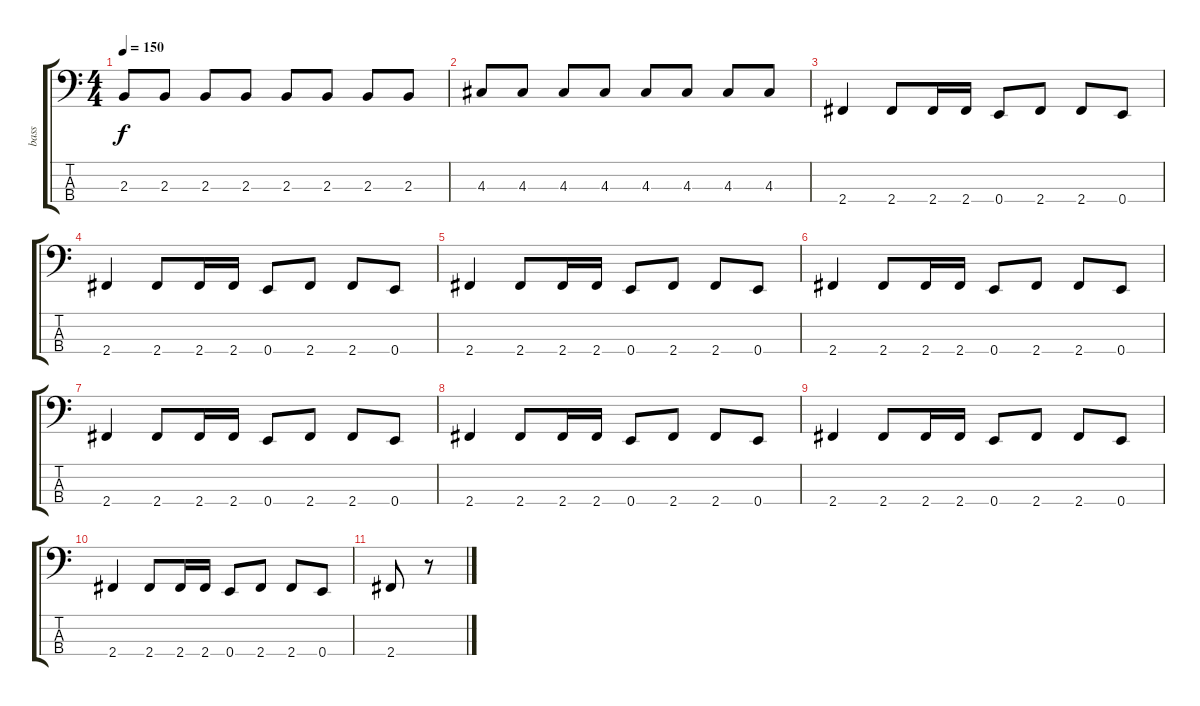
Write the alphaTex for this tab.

\track ("bass" "bass") {instrument electricbasspick}
\staff {score tabs}
\tuning (G2 D2 A1 E1) {hide}
\ts (4 4)
\tempo 150
\clef f4
\ks c
2.3.8{dy f} 2.3.8 2.3.8 2.3.8 2.3.8 2.3.8 2.3.8 2.3.8 |
4.3.8 4.3.8 4.3.8 4.3.8 4.3.8 4.3.8 4.3.8 4.3.8 |
2.4.4 2.4.8 2.4.16 2.4.16 0.4.8 2.4.8 2.4.8 0.4.8 |
2.4.4 2.4.8 2.4.16 2.4.16 0.4.8 2.4.8 2.4.8 0.4.8 |
2.4.4 2.4.8 2.4.16 2.4.16 0.4.8 2.4.8 2.4.8 0.4.8 |
2.4.4 2.4.8 2.4.16 2.4.16 0.4.8 2.4.8 2.4.8 0.4.8 |
2.4.4 2.4.8 2.4.16 2.4.16 0.4.8 2.4.8 2.4.8 0.4.8 |
2.4.4 2.4.8 2.4.16 2.4.16 0.4.8 2.4.8 2.4.8 0.4.8 |
2.4.4 2.4.8 2.4.16 2.4.16 0.4.8 2.4.8 2.4.8 0.4.8 |
2.4.4 2.4.8 2.4.16 2.4.16 0.4.8 2.4.8 2.4.8 0.4.8 |
2.4.8 r.8
